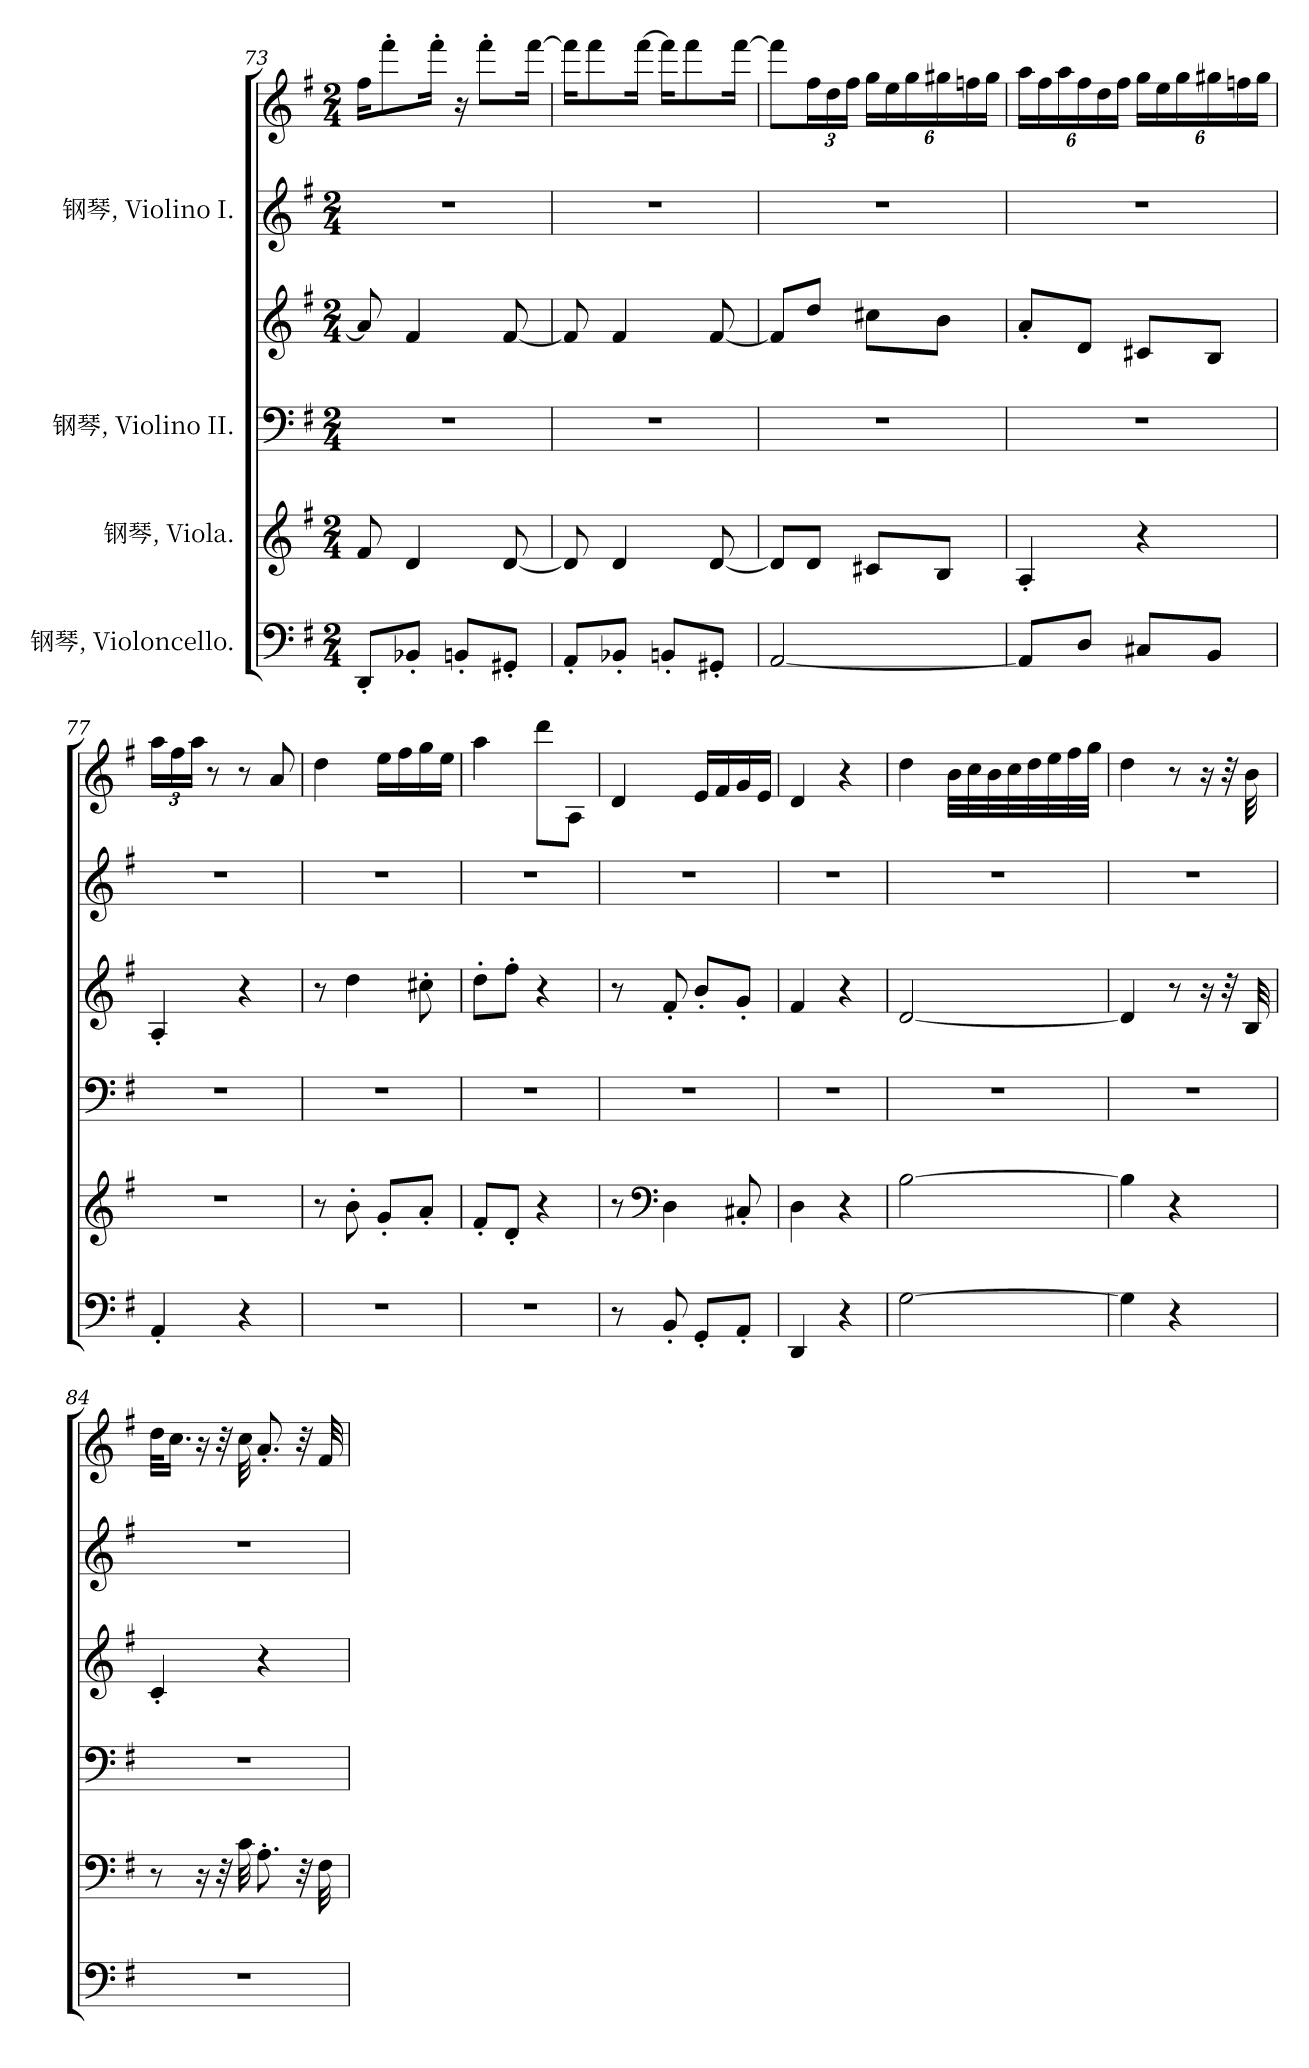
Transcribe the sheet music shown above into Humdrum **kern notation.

**kern	**kern	**kern	**kern	**kern	**kern
*part4	*part3	*part2	*part2	*part1	*part1
*staff6	*staff5	*staff4	*staff3	*staff2	*staff1
*I"钢琴, Violoncello.	*I"钢琴, Viola.	*I"钢琴, Violino II.	*	*I"钢琴, Violino I.	*
*clefF4	*clefG2	*clefF4	*clefG2	*clefG2	*clefG2
*k[f#]	*k[f#]	*k[f#]	*k[f#]	*k[f#]	*k[f#]
*M2/4	*M2/4	*M2/4	*M2/4	*M2/4	*M2/4
=73	=73	=73	=73	=73	=73
8DD'/L	8f#/	2r	8a/]	2r	16ff#\KL
.	.	.	.	.	8fff#'\
8BB-X'/J	4d/	.	4f#/	.	.
.	.	.	.	.	16fff#'\Jk
8BBn'/L	.	.	.	.	16r
.	.	.	.	.	8fff#'\L
8GG#X'/J	[8d/	.	[8f#/	.	.
.	.	.	.	.	[16fff#\Jk
!!LO:LB:g=z
=74	=74	=74	=74	=74	=74
8AA'/L	8d/]	2r	8f#/]	2r	16fff#\KL]
.	.	.	.	.	8fff#\
8BB-X'/J	4d/	.	4f#/	.	.
.	.	.	.	.	[16fff#\Jk
8BBn'/L	.	.	.	.	16fff#\KL]
.	.	.	.	.	8fff#\
8GG#X'/J	[8d/	.	[8f#/	.	.
.	.	.	.	.	[16fff#\Jk
=75	=75	=75	=75	=75	=75
[2AA/	8d/L]	2r	8f#/L]	2r	8fff#\L]
*	*	*	*	*	*Xbrackettup
.	8d/J	.	8dd/J	.	24ff#\L
.	.	.	.	.	24dd\
.	.	.	.	.	24ff#\JJ
.	8c#X/L	.	8cc#X\L	.	24gg\LL
.	.	.	.	.	24ee\
.	.	.	.	.	24gg\
.	8B/J	.	8b\J	.	24gg#X\
.	.	.	.	.	24ffn\
.	.	.	.	.	24gg#\JJ
=76	=76	=76	=76	=76	=76
8AA/L]	4A'/	2r	8a'/L	2r	24aa\LL
.	.	.	.	.	24ff#\
.	.	.	.	.	24aa\
8D/J	.	.	8d/J	.	24ff#\
.	.	.	.	.	24dd\
.	.	.	.	.	24ff#\JJ
8C#X/L	4r	.	8c#X/L	.	24gg\LL
.	.	.	.	.	24ee\
.	.	.	.	.	24gg\
8BB/J	.	.	8B/J	.	24gg#X\
.	.	.	.	.	24ffn\
.	.	.	.	.	24gg#\JJ
=77	=77	=77	=77	=77	=77
4AA'/	2r	2r	4A'/	2r	24aa\LL
.	.	.	.	.	24ff#\
.	.	.	.	.	24aa\JJ
.	.	.	.	.	8r
4r	.	.	4r	.	8r
.	.	.	.	.	8a/
!!LO:PB:g=z
=78	=78	=78	=78	=78	=78
2r	8r	2r	8r	2r	4dd\
.	8b'\	.	4dd\	.	.
.	8g'/L	.	.	.	16ee\LL
.	.	.	.	.	16ff#\
.	8a'/J	.	8cc#X'\	.	16gg\
.	.	.	.	.	16ee\JJ
=79	=79	=79	=79	=79	=79
2r	8f#'/L	2r	8dd'\L	2r	4aa\
.	8d'/J	.	8ff#'\J	.	.
.	4r	.	4r	.	8ddd\L
.	.	.	.	.	8A\J
=80	=80	=80	=80	=80	=80
8r	8r	2r	8r	2r	4d/
*	*clefF4	*	*	*	*
8BB'/	4D\	.	8f#'/	.	.
8GG'/L	.	.	8b'/L	.	16e/LL
.	.	.	.	.	16f#/
8AA'/J	8C#X'/	.	8g'/J	.	16g/
.	.	.	.	.	16e/JJ
=81	=81	=81	=81	=81	=81
4DD/	4D\	2r	4f#/	2r	4d/
4r	4r	.	4r	.	4r
=82	=82	=82	=82	=82	=82
[2G\	[2B\	2r	[2d/	2r	4dd\
.	.	.	.	.	32b\LLL
.	.	.	.	.	32cc\
.	.	.	.	.	32b\
.	.	.	.	.	32cc\
.	.	.	.	.	32dd\
.	.	.	.	.	32ee\
.	.	.	.	.	32ff#\
.	.	.	.	.	32gg\JJJ
=83	=83	=83	=83	=83	=83
4G\]	4B\]	2r	4d/]	2r	4dd\
4r	4r	.	8r	.	8r
.	.	.	16r	.	16r
.	.	.	32r	.	32r
.	.	.	32B/	.	32b\
!!LO:LB:g=z
=84	=84	=84	=84	=84	=84
2r	8r	2r	4c'/	2r	32dd\KLL
.	.	.	.	.	16.cc\JJ
.	16r	.	.	.	16r
.	32r	.	.	.	32r
.	32c\	.	.	.	32cc\
.	8.A'\	.	4r	.	8.a'/
.	32r	.	.	.	32r
.	32F#\	.	.	.	32f#/
=	=	=	=	=	=
*-	*-	*-	*-	*-	*-
